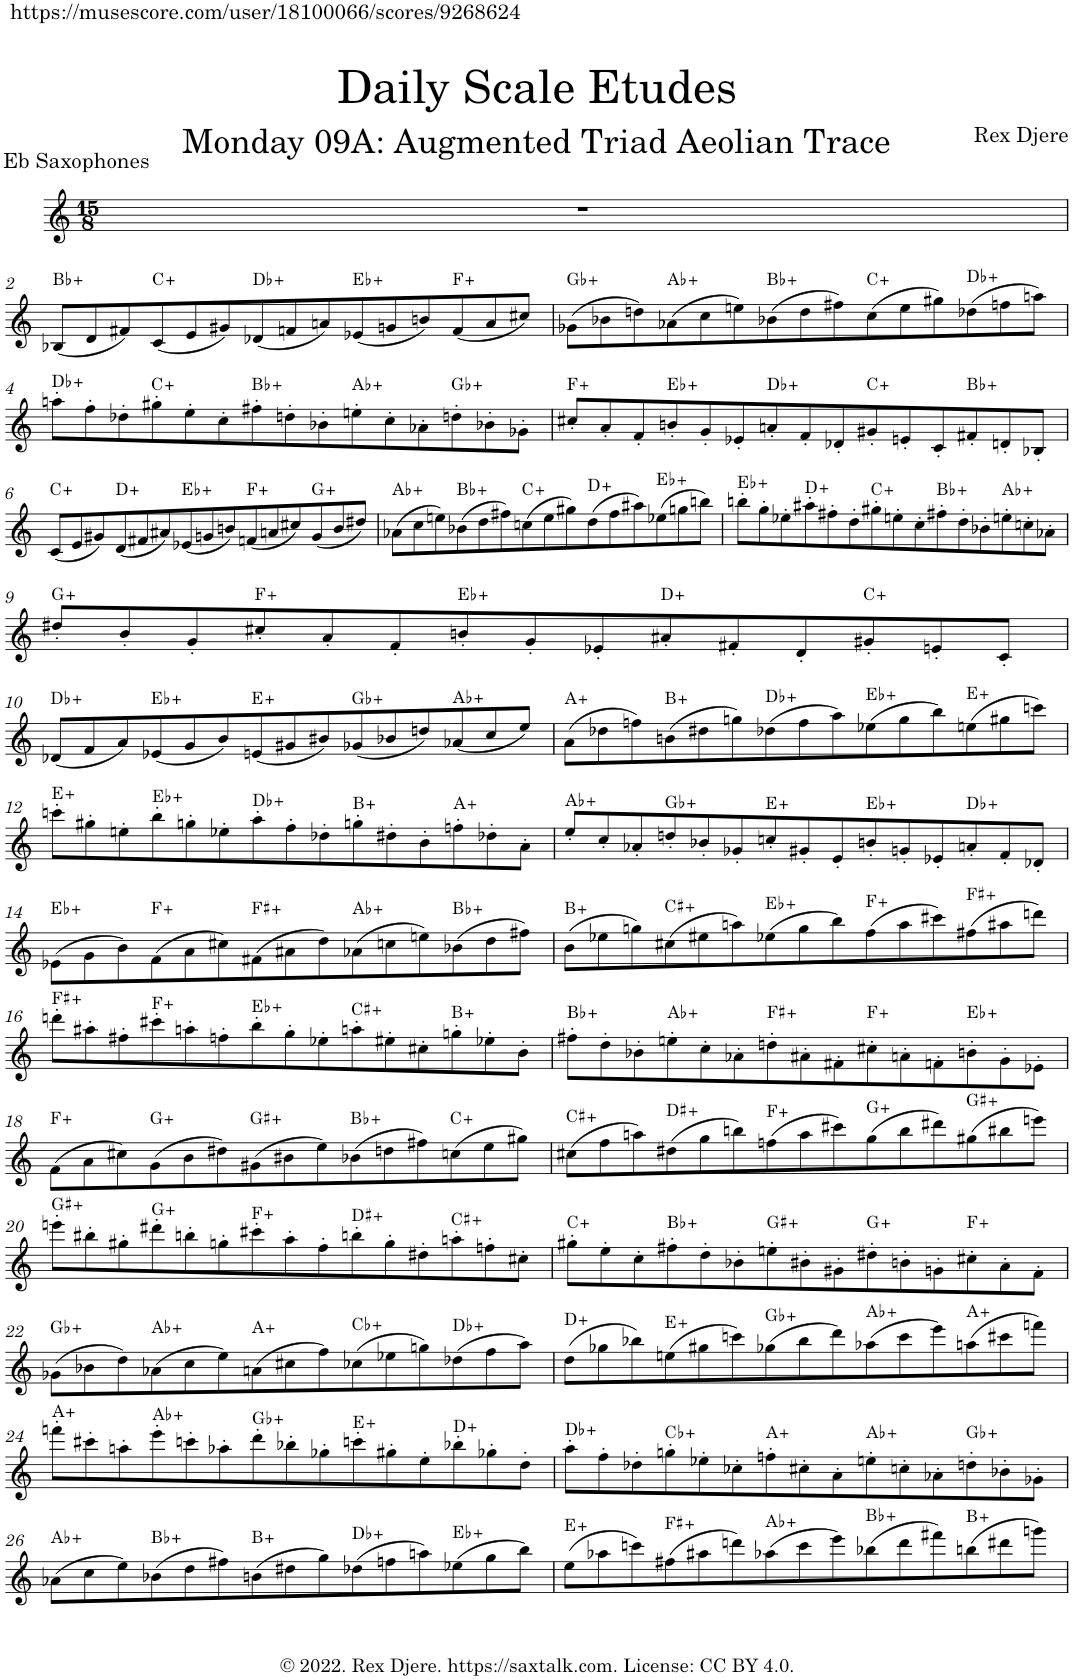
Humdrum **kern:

**kern	**harte
*part1	*part1
*staff1	*
*I"Alto Saxophone	*
*I'A. Sax.	*
*clefG2	*
*Trd5c9	*
*k[]	*
*M15/8	*
=1	=1
1...r	.
!!LO:LB:g=z
=2	=2
(8B-X/L	Bb:aug
8d/	.
8f#X/)	.
(8c/	C:aug
8e/	.
8g#X/)	.
(8d-X/	Db:aug
8fn/	.
8an/)	.
(8e-X/	Eb:aug
8gn/	.
8bn/)	.
(8f/	F:aug
8a/	.
8cc#X/J)	.
=3	=3
(8g-X\L	Gb:aug
8b-X\	.
8ddn\)	.
(8a-X\	Ab:aug
8cc\	.
8een\)	.
(8b-X\	Bb:aug
8dd\	.
8ff#X\)	.
(8cc\	C:aug
8ee\	.
8gg#X\)	.
(8dd-X\	Db:aug
8ffn\	.
8aan\J)	.
!!LO:LB:g=z
=4	=4
8aan'\L	Db:aug
8ff'\	.
8dd-X'\	.
8gg#X'\	C:aug
8ee'\	.
8cc'\	.
8ff#X'\	Bb:aug
8ddn'\	.
8b-X'\	.
8een'\	Ab:aug
8cc'\	.
8a-X'\	.
8ddn'\	Gb:aug
8b-X'\	.
8g-X'\J	.
=5	=5
8cc#X'/L	F:aug
8a'/	.
8f'/	.
8bn'/	Eb:aug
8g'/	.
8e-X'/	.
8an'/	Db:aug
8f'/	.
8d-X'/	.
8g#X'/	C:aug
8en'/	.
8c'/	.
8f#X'/	Bb:aug
8dn'/	.
8B-X'/J	.
!!LO:LB:g=z
=6	=6
(8c/L	C:aug
8e/	.
8g#X/)	.
(8d/	D:aug
8f#X/	.
8a#X/)	.
(8e-X/	Eb:aug
8gn/	.
8bn/)	.
(8fn/	F:aug
8an/	.
8cc#X/)	.
(8g/	G:aug
8b/	.
8dd#X/J)	.
=7	=7
(8a-X\L	Ab:aug
8cc\	.
8een\)	.
(8b-X\	Bb:aug
8dd\	.
8ff#X\)	.
(8ccn\	C:aug
8ee\	.
8gg#X\)	.
(8dd\	D:aug
8ff#\	.
8aa#X\)	.
(8ee-X\	Eb:aug
8ggn\	.
8bbn\J)	.
=8	=8
8bbn'\L	Eb:aug
8gg'\	.
8ee-X'\	.
8aa#X'\	D:aug
8ff#X'\	.
8dd'\	.
8gg#X'\	C:aug
8een'\	.
8cc'\	.
8ff#X'\	Bb:aug
8dd'\	.
8b-X'\	.
8een'\	Ab:aug
8ccn'\	.
8a-X'\J	.
!!LO:LB:g=z
=9	=9
8dd#X'/L	G:aug
8b'/	.
8g'/	.
8cc#X'/	F:aug
8a'/	.
8f'/	.
8bn'/	Eb:aug
8g'/	.
8e-X'/	.
8a#X'/	D:aug
8f#X'/	.
8d'/	.
8g#X'/	C:aug
8en'/	.
8c'/J	.
!!LO:LB:g=z
=10	=10
(8d-X/L	Db:aug
8f/	.
8a/)	.
(8e-X/	Eb:aug
8g/	.
8b/)	.
(8en/	E:aug
8g#X/	.
8b#X/)	.
(8g-X/	Gb:aug
8b-X/	.
8ddn/)	.
(8a-X/	Ab:aug
8cc/	.
8ee/J)	.
=11	=11
(8a\L	A:aug
8dd-X\	.
8ffn\)	.
(8bn\	B:aug
8dd#X\	.
8ggn\)	.
(8dd-X\	Db:aug
8ff\	.
8aa\)	.
(8ee-X\	Eb:aug
8gg\	.
8bb\)	.
(8een\	E:aug
8gg#X\	.
8cccn\J)	.
!!LO:LB:g=z
=12	=12
8cccn'\L	E:aug
8gg#X'\	.
8een'\	.
8bb'\	Eb:aug
8ggn'\	.
8ee-X'\	.
8aa'\	Db:aug
8ff'\	.
8dd-X'\	.
8ggn'\	B:aug
8dd#X'\	.
8b'\	.
8ffn'\	A:aug
8dd-X'\	.
8a'\J	.
=13	=13
8ee'/L	Ab:aug
8cc'/	.
8a-X'/	.
8ddn'/	Gb:aug
8b-X'/	.
8g-X'/	.
8ccn'/	E:aug
8g#X'/	.
8e'/	.
8bn'/	Eb:aug
8gn'/	.
8e-X'/	.
8an'/	Db:aug
8f'/	.
8d-X'/J	.
!!LO:LB:g=z
=14	=14
(8e-X\L	Eb:aug
8g\	.
8b\)	.
(8f\	F:aug
8a\	.
8cc#X\)	.
(8f#X\	F#:aug
8a#X\	.
8dd\)	.
(8a-X\	Ab:aug
8ccn\	.
8een\)	.
(8b-X\	Bb:aug
8dd\	.
8ff#X\J)	.
=15	=15
(8b\L	B:aug
8ee-X\	.
8ggn\)	.
(8cc#X\	C#:aug
8ee#X\	.
8aan\)	.
(8ee-X\	Eb:aug
8gg\	.
8bb\)	.
(8ff\	F:aug
8aa\	.
8ccc#X\)	.
(8ff#X\	F#:aug
8aa#X\	.
8dddn\J)	.
!!LO:LB:g=z
=16	=16
8dddn'\L	F#:aug
8aa#X'\	.
8ff#X'\	.
8ccc#X'\	F:aug
8aan'\	.
8ffn'\	.
8bb'\	Eb:aug
8gg'\	.
8ee-X'\	.
8aan'\	C#:aug
8ee#X'\	.
8cc#X'\	.
8ggn'\	B:aug
8ee-X'\	.
8b'\J	.
=17	=17
8ff#X'\L	Bb:aug
8dd'\	.
8b-X'\	.
8een'\	Ab:aug
8cc'\	.
8a-X'\	.
8ddn'\	F#:aug
8a#X'\	.
8f#X'\	.
8cc#X'\	F:aug
8an'\	.
8fn'\	.
8bn'\	Eb:aug
8g'\	.
8e-X'\J	.
!!LO:LB:g=z
=18	=18
(8f\L	F:aug
8a\	.
8cc#X\)	.
(8g\	G:aug
8b\	.
8dd#X\)	.
(8g#X\	G#:aug
8b#X\	.
8ee\)	.
(8b-X\	Bb:aug
8ddn\	.
8ff#X\)	.
(8ccn\	C:aug
8ee\	.
8gg#X\J)	.
=19	=19
(8cc#X\L	C#:aug
8ff\	.
8aan\)	.
(8dd#X\	D#:aug
8gg\	.
8bbn\)	.
(8ffn\	F:aug
8aa\	.
8ccc#X\)	.
(8gg\	G:aug
8bb\	.
8ddd#X\)	.
(8gg#X\	G#:aug
8bb#X\	.
8eeen\J)	.
!!LO:LB:g=z
=20	=20
8eeen'\L	G#:aug
8bb#X'\	.
8gg#X'\	.
8ddd#X'\	G:aug
8bbn'\	.
8ggn'\	.
8ccc#X'\	F:aug
8aa'\	.
8ff'\	.
8bbn'\	D#:aug
8gg'\	.
8dd#X'\	.
8aan'\	C#:aug
8ffn'\	.
8cc#X'\J	.
=21	=21
8gg#X'\L	C:aug
8ee'\	.
8cc'\	.
8ff#X'\	Bb:aug
8dd'\	.
8b-X'\	.
8een'\	G#:aug
8b#X'\	.
8g#X'\	.
8dd#X'\	G:aug
8bn'\	.
8gn'\	.
8cc#X'\	F:aug
8a'\	.
8f'\J	.
!!LO:LB:g=z
=22	=22
(8g-X\L	Gb:aug
8b-X\	.
8dd\)	.
(8a-X\	Ab:aug
8cc\	.
8ee\)	.
(8an\	A:aug
8cc#X\	.
8ff\)	.
(8cc-X\	Cb:aug
8ee-X\	.
8ggn\)	.
(8dd-X\	Db:aug
8ff\	.
8aa\J)	.
=23	=23
(8dd\L	D:aug
8gg-X\	.
8bb-X\)	.
(8een\	E:aug
8gg#X\	.
8cccn\)	.
(8gg-X\	Gb:aug
8bb-\	.
8ddd\)	.
(8aa-X\	Ab:aug
8ccc\	.
8eee\)	.
(8aan\	A:aug
8ccc#X\	.
8fffn\J)	.
!!LO:LB:g=z
=24	=24
8fffn'\L	A:aug
8ccc#X'\	.
8aan'\	.
8eee'\	Ab:aug
8cccn'\	.
8aa-X'\	.
8ddd'\	Gb:aug
8bb-X'\	.
8gg-X'\	.
8cccn'\	E:aug
8gg#X'\	.
8ee'\	.
8bb-X'\	D:aug
8gg-X'\	.
8dd'\J	.
=25	=25
8aa'\L	Db:aug
8ff'\	.
8dd-X'\	.
8ggn'\	Cb:aug
8ee-X'\	.
8cc-X'\	.
8ffn'\	A:aug
8cc#X'\	.
8a'\	.
8een'\	Ab:aug
8ccn'\	.
8a-X'\	.
8ddn'\	Gb:aug
8b-X'\	.
8g-X'\J	.
!!LO:LB:g=z
=26	=26
(8a-X\L	Ab:aug
8cc\	.
8ee\)	.
(8b-X\	Bb:aug
8dd\	.
8ff#X\)	.
(8bn\	B:aug
8dd#X\	.
8gg\)	.
(8dd-X\	Db:aug
8ffn\	.
8aan\)	.
(8ee-X\	Eb:aug
8gg\	.
8bb\J)	.
=27	=27
(8ee\L	E:aug
8aa-X\	.
8cccn\)	.
(8ff#X\	F#:aug
8aa#X\	.
8dddn\)	.
(8aa-X\	Ab:aug
8ccc\	.
8eee\)	.
(8bb-X\	Bb:aug
8ddd\	.
8fff#X\)	.
(8bbn\	B:aug
8ddd#X\	.
8gggn\J)	.
=	=
*-	*-
